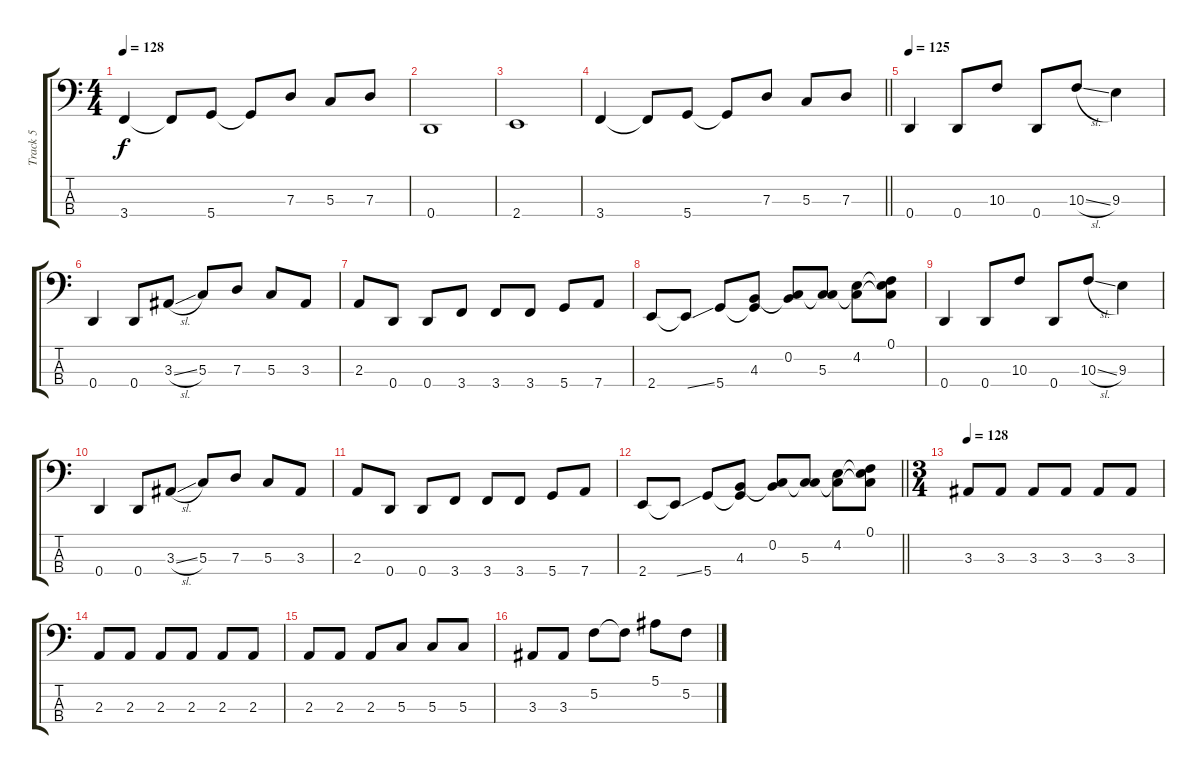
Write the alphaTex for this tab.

\track ("Track 5" "Track 5") {instrument electricbassfinger}
\staff {score tabs}
\tuning (F2 C2 G1 D1) {hide}
\ts (4 4)
\tempo 128
\clef f4
\ks c
3.4.4{dy f} 3.4{t}.8 5.4.8 5.4{t}.8 7.3.8 5.3.8 7.3.8 |
0.4.1 |
2.4.1 |
\barLineRight lightlight
3.4.4 3.4{t}.8 5.4.8 5.4{t}.8 7.3.8 5.3.8 7.3.8 |
\section ("" "")
\tempo 125
0.4.4 0.4.8 10.3.8 0.4.8 10.3{sl}.8 9.3.4 |
0.4.4 0.4.8 3.3{sl}.8 5.3.8 7.3.8 5.3.8 3.3.8 |
2.3.8 0.4.8 0.4.8 3.4.8 3.4.8 3.4.8 5.4.8 7.4.8 |
2.4.8 2.4{ss t}.8 5.4.8 (4.3 5.4{t}).8 (0.2 4.3{t}).8 (0.2{t} 5.3).8 (4.2 5.3{t}).8 (0.1 4.2{t} 5.3{t}).8 |
0.4.4 0.4.8 10.3.8 0.4.8 10.3{sl}.8 9.3.4 |
0.4.4 0.4.8 3.3{sl}.8 5.3.8 7.3.8 5.3.8 3.3.8 |
2.3.8 0.4.8 0.4.8 3.4.8 3.4.8 3.4.8 5.4.8 7.4.8 |
\barLineRight lightlight
2.4.8 2.4{ss t}.8 5.4.8 (4.3 5.4{t}).8 (0.2 4.3{t}).8 (0.2{t} 5.3).8 (4.2 5.3{t}).8 (0.1 4.2{t} 5.3{t}).8 |
\ts (3 4)
\section ("" "")
\tempo 128
3.3.8 3.3.8 3.3.8 3.3.8 3.3.8 3.3.8 |
2.3.8 2.3.8 2.3.8 2.3.8 2.3.8 2.3.8 |
2.3.8 2.3.8 2.3.8 5.3.8 5.3.8 5.3.8 |
3.3.8 3.3.8 5.2.8 5.2{t}.8 5.1.8 5.2.8
